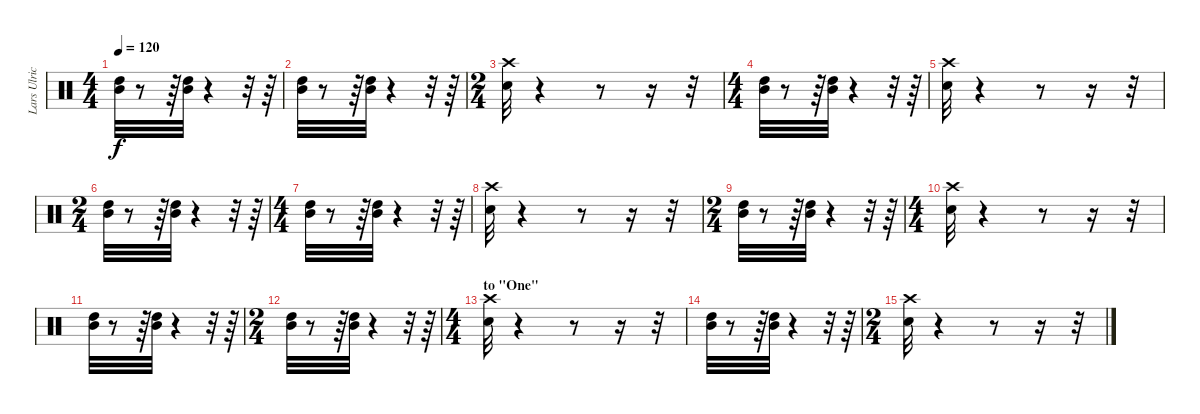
\track ("Lars Ulrich" "Lars Ulric") {instrument percussion}
\staff {score}
\articulation defaults
\ts (4 4)
\tempo 120
\clef neutral
\ks c
("Mid Tom (hit)" "High Tom (hit)").32{dy f} r.8 r.64 ("Mid Tom (hit)" "High Tom (hit)").32 r.4 r.32 r.64 |
("Mid Tom (hit)" "High Tom (hit)").32 r.8 r.64 ("Mid Tom (hit)" "High Tom (hit)").32 r.4 r.32 r.64 |
\ts (2 4)
("Snare (hit) 2" "Crash high (hit)").32 r.4 r.8 r.16 r.32 |
\ts (4 4)
("Mid Tom (hit)" "High Tom (hit)").32 r.8 r.64 ("Mid Tom (hit)" "High Tom (hit)").32 r.4 r.32 r.64 |
("Snare (hit) 2" "Crash high (hit)").32 r.4 r.8 r.16 r.32 |
\ts (2 4)
("Mid Tom (hit)" "High Tom (hit)").32 r.8 r.64 ("Mid Tom (hit)" "High Tom (hit)").32 r.4 r.32 r.64 |
\ts (4 4)
("Mid Tom (hit)" "High Tom (hit)").32 r.8 r.64 ("Mid Tom (hit)" "High Tom (hit)").32 r.4 r.32 r.64 |
("Snare (hit) 2" "Crash high (hit)").32 r.4 r.8 r.16 r.32 |
\ts (2 4)
("Mid Tom (hit)" "High Tom (hit)").32 r.8 r.64 ("Mid Tom (hit)" "High Tom (hit)").32 r.4 r.32 r.64 |
\ts (4 4)
("Snare (hit) 2" "Crash high (hit)").32 r.4 r.8 r.16 r.32 |
("Mid Tom (hit)" "High Tom (hit)").32 r.8 r.64 ("Mid Tom (hit)" "High Tom (hit)").32 r.4 r.32 r.64 |
\ts (2 4)
("Mid Tom (hit)" "High Tom (hit)").32 r.8 r.64 ("Mid Tom (hit)" "High Tom (hit)").32 r.4 r.32 r.64 |
\ts (4 4)
\section ("" "to \"One\"")
("Snare (hit) 2" "Crash high (hit)").32 r.4 r.8 r.16 r.32 |
("Mid Tom (hit)" "High Tom (hit)").32 r.8 r.64 ("Mid Tom (hit)" "High Tom (hit)").32 r.4 r.32 r.64 |
\ts (2 4)
("Snare (hit) 2" "Crash high (hit)").32 r.4 r.8 r.16 r.32
